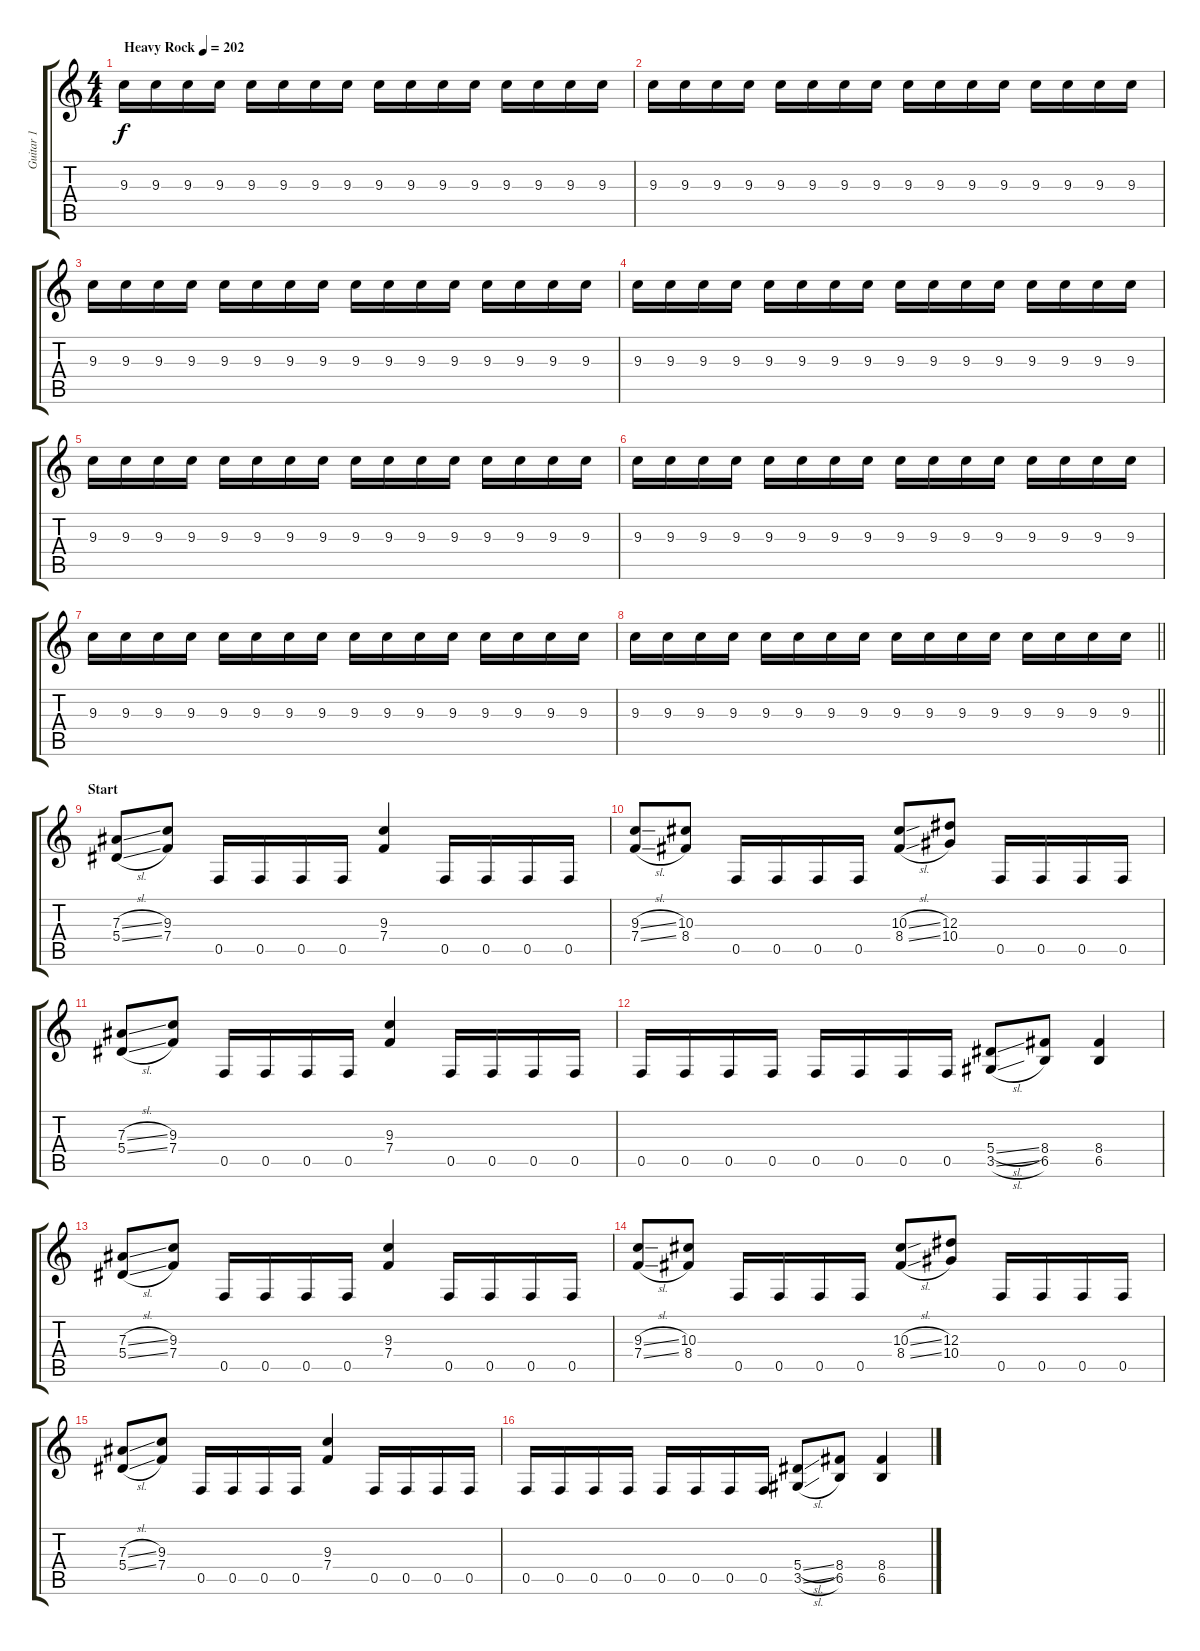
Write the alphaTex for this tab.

\track ("Guitar 1" "Guitar 1") {instrument distortionguitar}
\staff {score tabs}
\tuning (C4 G3 Eb3 Bb2 F2 C2) {hide}
\ts (4 4)
\tempo (202 "Heavy Rock")
\clef g2
\ks c
9.3.16{dy f instrument distortionguitar} 9.3.16 9.3.16 9.3.16 9.3.16 9.3.16 9.3.16 9.3.16 9.3.16 9.3.16 9.3.16 9.3.16 9.3.16 9.3.16 9.3.16 9.3.16 |
9.3.16 9.3.16 9.3.16 9.3.16 9.3.16 9.3.16 9.3.16 9.3.16 9.3.16 9.3.16 9.3.16 9.3.16 9.3.16 9.3.16 9.3.16 9.3.16 |
9.3.16 9.3.16 9.3.16 9.3.16 9.3.16 9.3.16 9.3.16 9.3.16 9.3.16 9.3.16 9.3.16 9.3.16 9.3.16 9.3.16 9.3.16 9.3.16 |
9.3.16 9.3.16 9.3.16 9.3.16 9.3.16 9.3.16 9.3.16 9.3.16 9.3.16 9.3.16 9.3.16 9.3.16 9.3.16 9.3.16 9.3.16 9.3.16 |
9.3.16 9.3.16 9.3.16 9.3.16 9.3.16 9.3.16 9.3.16 9.3.16 9.3.16 9.3.16 9.3.16 9.3.16 9.3.16 9.3.16 9.3.16 9.3.16 |
9.3.16 9.3.16 9.3.16 9.3.16 9.3.16 9.3.16 9.3.16 9.3.16 9.3.16 9.3.16 9.3.16 9.3.16 9.3.16 9.3.16 9.3.16 9.3.16 |
9.3.16 9.3.16 9.3.16 9.3.16 9.3.16 9.3.16 9.3.16 9.3.16 9.3.16 9.3.16 9.3.16 9.3.16 9.3.16 9.3.16 9.3.16 9.3.16 |
\barLineRight lightlight
9.3.16 9.3.16 9.3.16 9.3.16 9.3.16 9.3.16 9.3.16 9.3.16 9.3.16 9.3.16 9.3.16 9.3.16 9.3.16 9.3.16 9.3.16 9.3.16 |
\section ("" "Start")
(7.3{sl} 5.4{sl}).8 (9.3 7.4).8 0.5.16 0.5.16 0.5.16 0.5.16 (9.3 7.4).4 0.5.16 0.5.16 0.5.16 0.5.16 |
(9.3{sl} 7.4{sl}).8 (10.3 8.4).8 0.5.16 0.5.16 0.5.16 0.5.16 (10.3{sl} 8.4{sl}).8 (12.3 10.4).8 0.5.16 0.5.16 0.5.16 0.5.16 |
(7.3{sl} 5.4{sl}).8 (9.3 7.4).8 0.5.16 0.5.16 0.5.16 0.5.16 (9.3 7.4).4 0.5.16 0.5.16 0.5.16 0.5.16 |
0.5.16 0.5.16 0.5.16 0.5.16 0.5.16 0.5.16 0.5.16 0.5.16 (5.4{sl} 3.5{sl}).8 (8.4 6.5).8 (8.4 6.5).4 |
(7.3{sl} 5.4{sl}).8 (9.3 7.4).8 0.5.16 0.5.16 0.5.16 0.5.16 (9.3 7.4).4 0.5.16 0.5.16 0.5.16 0.5.16 |
(9.3{sl} 7.4{sl}).8 (10.3 8.4).8 0.5.16 0.5.16 0.5.16 0.5.16 (10.3{sl} 8.4{sl}).8 (12.3 10.4).8 0.5.16 0.5.16 0.5.16 0.5.16 |
(7.3{sl} 5.4{sl}).8 (9.3 7.4).8 0.5.16 0.5.16 0.5.16 0.5.16 (9.3 7.4).4 0.5.16 0.5.16 0.5.16 0.5.16 |
0.5.16 0.5.16 0.5.16 0.5.16 0.5.16 0.5.16 0.5.16 0.5.16 (5.4{sl} 3.5{sl}).8 (8.4 6.5).8 (8.4 6.5).4
